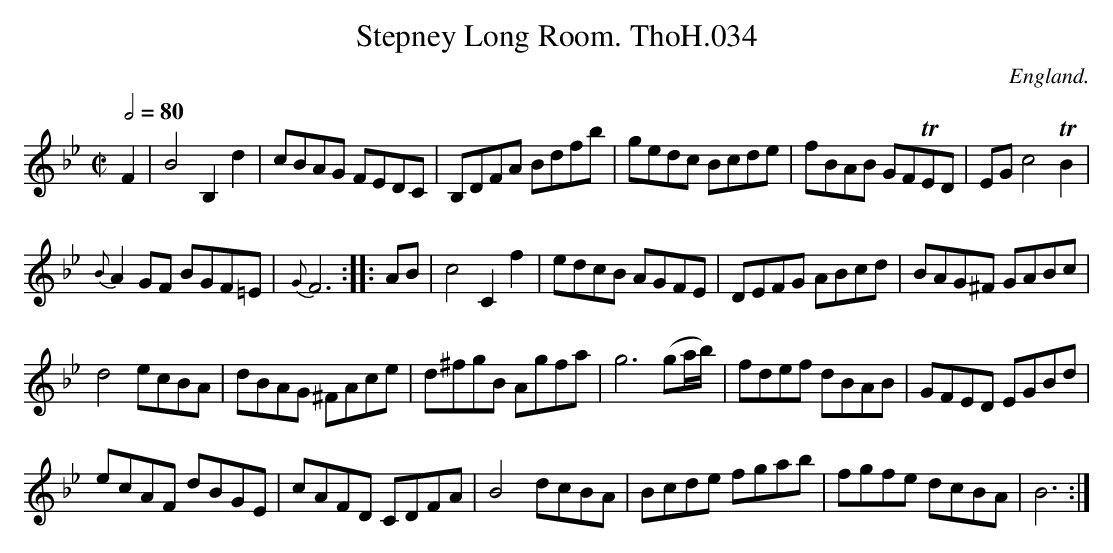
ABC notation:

X:1
T:Stepney Long Room. ThoH.034
Q:1/2=80
M:C|
L:1/8
O:England.
K:Bb
F2|B4B,2d2|cBAG FEDC|B,DFA Bdfb|gedc Bcde|fBAB GFTED|EGc4TB2|
{B}A2GF BGF=E|{G}F6:||:AB|c4C2f2|edcB AGFE|DEFG ABcd|BAG^F GABc|
d4ecBA|dBAG ^FAce|d^fgB Agfa|g6(ga/b/)|fdef dBAB|GFED EGBd|
ecAF dBGE|cAFD CDFA|B4dcBA|Bcde fgab|fgfe dcBA|B6:|
